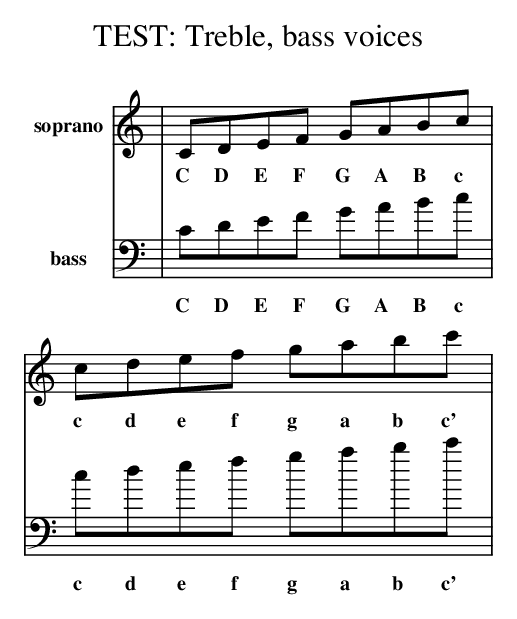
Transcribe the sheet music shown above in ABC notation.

X:1
T: TEST: Treble, bass voices
K: C
V:1 name="soprano" middle=B
V:2 name="bass" clef=bass
[V:1] | CDEF GABc | cdef gabc' |
w:  C D E F  G A B c |  c d e f  g a b c' |
[V:2] | CDEF GABc | cdef gabc' |
w:  C D E F  G A B c |  c d e f  g a b c' |
